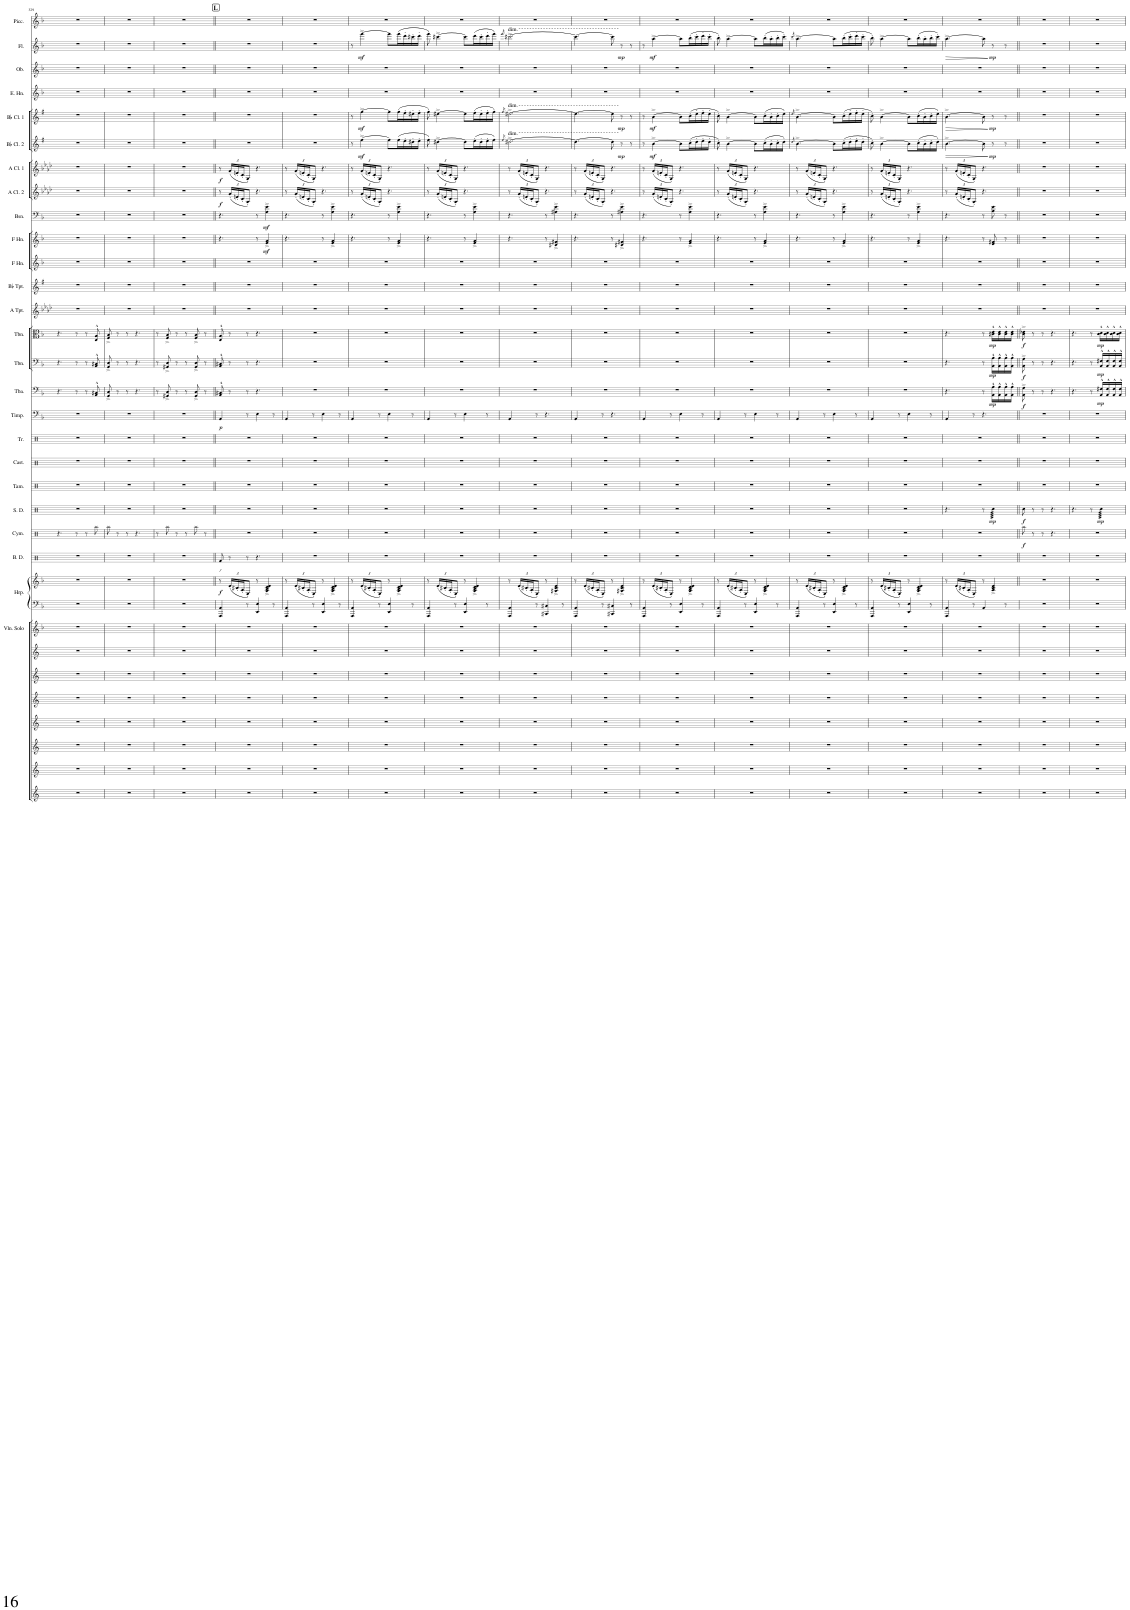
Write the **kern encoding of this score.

**kern	**kern	**kern	**kern	**kern	**kern	**kern	**kern	**kern	**kern	**dynam	**kern	**dynam	**kern	**dynam	**kern	**dynam	**kern	**kern	**kern	**kern	**dynam	**kern	**dynam	**kern	**dynam	**kern	**dynam	**kern	**kern	**kern	**kern	**dynam	**kern	**dynam	**kern	**dynam	**kern	**dynam	**kern	**dynam	**kern	**dynam	**kern	**kern	**kern	**dynam	**kern
*part32	*part31	*part30	*part29	*part28	*part27	*part26	*part25	*part24	*part24	*part24	*part23	*part23	*part22	*part22	*part21	*part21	*part20	*part19	*part18	*part17	*part17	*part16	*part16	*part15	*part15	*part14	*part14	*part13	*part12	*part11	*part10	*part10	*part9	*part9	*part8	*part8	*part7	*part7	*part6	*part6	*part5	*part5	*part4	*part3	*part2	*part2	*part1
*staff33	*staff32	*staff31	*staff30	*staff29	*staff28	*staff27	*staff26	*staff25	*staff24	*staff24/25	*staff23	*staff23	*staff22	*staff22	*staff21	*staff21	*staff20	*staff19	*staff18	*staff17	*staff17	*staff16	*staff16	*staff15	*staff15	*staff14	*staff14	*staff13	*staff12	*staff11	*staff10	*staff10	*staff9	*staff9	*staff8	*staff8	*staff7	*staff7	*staff6	*staff6	*staff5	*staff5	*staff4	*staff3	*staff2	*staff2	*staff1
*I"Piano	*I"Piano	*I"Piano	*I"Piano	*I"Piano	*I"Piano	*I"Piano	*I"Violin Solo	*I"Harp	*	*	*I"Bass Drum	*	*I"Cymbals	*	*I"Snare Drum	*	*I"Tambourine	*I"Castanets	*I"Triangle	*I"Timpani	*	*I"Tuba	*	*I"Trombone	*	*I"Trombone	*	*I"A Trumpet	*I"Bb Trumpet	*I"Horn in F	*I"Horn in F	*	*I"Bassoon	*	*I"A Clarinet 2	*	*I"A Clarinet 1	*	*I"Bb Clarinet 2	*	*I"Bb Clarinet 1	*	*I"English Horn	*I"Oboe	*I"Flute	*	*I"Piccolo
*I'Pno	*I'Pno	*I'Pno	*I'Pno	*I'Pno	*I'Pno	*I'Pno	*I'Vln. Solo	*I'Hrp.	*	*	*I'B. D.	*	*I'Cym.	*	*I'S. D.	*	*I'Tam.	*I'Cast.	*I'Tr.	*I'Timp.	*	*I'Tba.	*	*I'Tbn.	*	*I'Tbn.	*	*I'A Tpt.	*I'Bb Tpt.	*	*	*	*I'Bsn.	*	*I'A Cl. 2	*	*I'A Cl. 1	*	*I'Bb Cl. 2	*	*I'Bb Cl. 1	*	*I'E. Hn.	*I'Ob.	*I'Fl.	*	*I'Picc.
!!LO:PB:g=z
*clefG2	*clefG2	*clefG2	*clefG2	*clefG2	*clefG2	*clefG2	*clefG2	*clefF4	*clefG2	*	*clefX	*	*clefX	*	*clefX	*	*clefX	*clefX	*clefX	*clefF4	*	*clefF4	*	*clefF4	*	*clefC3	*	*clefG2	*clefG2	*clefG2	*clefG2	*	*clefF4	*	*clefG2	*	*clefG2	*	*clefG2	*	*clefG2	*	*clefG2	*clefG2	*clefG2	*	*clefG2
*	*	*	*	*	*	*	*	*	*	*	*	*	*	*	*	*	*	*	*	*	*	*	*	*	*	*	*	*Trd2c3	*Trd1c2	*Trd4c7	*Trd4c7	*	*	*	*Trd2c3	*	*Trd2c3	*	*Trd1c2	*	*Trd1c2	*	*Trd4c7	*	*	*	*Trd-7c-12
*k[]	*k[]	*k[]	*k[]	*k[]	*k[]	*k[]	*k[b-]	*k[b-]	*k[b-]	*	*k[]	*	*k[]	*	*k[]	*	*k[]	*k[]	*k[]	*k[b-]	*	*k[b-]	*	*k[b-]	*	*k[b-]	*	*k[b-e-a-d-]	*k[f#]	*k[b-]	*k[b-]	*	*k[b-]	*	*k[b-e-a-d-]	*	*k[b-e-a-d-]	*	*k[f#]	*	*k[f#]	*	*k[b-]	*k[b-]	*k[b-]	*	*k[b-]
*	*	*	*	*	*	*	*M6/8	*M6/8	*M6/8	*	*M6/8	*	*M6/8	*	*M6/8	*	*M6/8	*M6/8	*M6/8	*M6/8	*	*M6/8	*	*M6/8	*	*M6/8	*	*M6/8	*M6/8	*M6/8	*M6/8	*	*M6/8	*	*M6/8	*	*M6/8	*	*M6/8	*	*M6/8	*	*M6/8	*M6/8	*M6/8	*	*M6/8
=329	=329	=329	=329	=329	=329	=329	=329	=329	=329	=329	=329	=329	=329	=329	=329	=329	=329	=329	=329	=329	=329	=329	=329	=329	=329	=329	=329	=329	=329	=329	=329	=329	=329	=329	=329	=329	=329	=329	=329	=329	=329	=329	=329	=329	=329	=329	=329
1r	1r	1r	1r	1r	1r	1r	2.r	2.r	2.r	.	2.r	.	4.r	.	2.r	.	2.r	2.r	2.r	2.r	.	4.r	.	4.r	.	4.r	.	2.r	2.r	2.r	2.r	.	2.r	.	2.r	.	2.r	.	2.r	.	2.r	.	2.r	2.r	2.r	.	2.r
.	.	.	.	.	.	.	.	.	.	.	.	.	8r	.	.	.	.	.	.	.	.	8r	.	8r	.	8r	.	.	.	.	.	.	.	.	.	.	.	.	.	.	.	.	.	.	.	.	.
.	.	.	.	.	.	.	.	.	.	.	.	.	8r	.	.	.	.	.	.	.	.	8r	.	8r	.	8r	.	.	.	.	.	.	.	.	.	.	.	.	.	.	.	.	.	.	.	.	.
.	.	.	.	.	.	.	.	.	.	.	.	.	8Raa\	.	.	.	.	.	.	.	.	8AA/^^ 8C#X/^^	.	8AA/^^ 8C#X/^^	.	8E/^^ 8A/^^	.	.	.	.	.	.	.	.	.	.	.	.	.	.	.	.	.	.	.	.	.
.	.	.	.	.	.	.	4ryy	4ryy	4ryy	.	4ryy	.	4ryy	.	4ryy	.	4ryy	4ryy	4ryy	4ryy	.	4ryy	.	4ryy	.	4ryy	.	4ryy	4ryy	4ryy	4ryy	.	4ryy	.	4ryy	.	4ryy	.	4ryy	.	4ryy	.	4ryy	4ryy	4ryy	.	4ryy
=330	=330	=330	=330	=330	=330	=330	=330	=330	=330	=330	=330	=330	=330	=330	=330	=330	=330	=330	=330	=330	=330	=330	=330	=330	=330	=330	=330	=330	=330	=330	=330	=330	=330	=330	=330	=330	=330	=330	=330	=330	=330	=330	=330	=330	=330	=330	=330
1r	1r	1r	1r	1r	1r	1r	2.r	2.r	2.r	.	2.r	.	8Raa\	.	2.r	.	2.r	2.r	2.r	2.r	.	8GG/^ 8D/^	.	8GG/^ 8D/^	.	8F/^ 8B-/^	.	2.r	2.r	2.r	2.r	.	2.r	.	2.r	.	2.r	.	2.r	.	2.r	.	2.r	2.r	2.r	.	2.r
.	.	.	.	.	.	.	.	.	.	.	.	.	8r	.	.	.	.	.	.	.	.	8r	.	8r	.	8r	.	.	.	.	.	.	.	.	.	.	.	.	.	.	.	.	.	.	.	.	.
.	.	.	.	.	.	.	.	.	.	.	.	.	8r	.	.	.	.	.	.	.	.	8r	.	8r	.	8r	.	.	.	.	.	.	.	.	.	.	.	.	.	.	.	.	.	.	.	.	.
.	.	.	.	.	.	.	.	.	.	.	.	.	4.r	.	.	.	.	.	.	.	.	4.r	.	4.r	.	4.r	.	.	.	.	.	.	.	.	.	.	.	.	.	.	.	.	.	.	.	.	.
.	.	.	.	.	.	.	4ryy	4ryy	4ryy	.	4ryy	.	4ryy	.	4ryy	.	4ryy	4ryy	4ryy	4ryy	.	4ryy	.	4ryy	.	4ryy	.	4ryy	4ryy	4ryy	4ryy	.	4ryy	.	4ryy	.	4ryy	.	4ryy	.	4ryy	.	4ryy	4ryy	4ryy	.	4ryy
=331	=331	=331	=331	=331	=331	=331	=331	=331	=331	=331	=331	=331	=331	=331	=331	=331	=331	=331	=331	=331	=331	=331	=331	=331	=331	=331	=331	=331	=331	=331	=331	=331	=331	=331	=331	=331	=331	=331	=331	=331	=331	=331	=331	=331	=331	=331	=331
1r	1r	1r	1r	1r	1r	1r	2.r	2.r	2.r	.	2.r	.	8r	.	2.r	.	2.r	2.r	2.r	2.r	.	8r	.	8r	.	8r	.	2.r	2.r	2.r	2.r	.	2.r	.	2.r	.	2.r	.	2.r	.	2.r	.	2.r	2.r	2.r	.	2.r
.	.	.	.	.	.	.	.	.	.	.	.	.	8Raa\	.	.	.	.	.	.	.	.	8GG#X/^ 8D/^	.	8GG#X/^ 8D/^	.	8F/^ 8B-/^	.	.	.	.	.	.	.	.	.	.	.	.	.	.	.	.	.	.	.	.	.
.	.	.	.	.	.	.	.	.	.	.	.	.	8r	.	.	.	.	.	.	.	.	8r	.	8r	.	8r	.	.	.	.	.	.	.	.	.	.	.	.	.	.	.	.	.	.	.	.	.
.	.	.	.	.	.	.	.	.	.	.	.	.	8r	.	.	.	.	.	.	.	.	8r	.	8r	.	8r	.	.	.	.	.	.	.	.	.	.	.	.	.	.	.	.	.	.	.	.	.
.	.	.	.	.	.	.	.	.	.	.	.	.	8Raa\	.	.	.	.	.	.	.	.	8GG#/^ 8D/^	.	8GG#/^ 8D/^	.	8F/^ 8B-/^	.	.	.	.	.	.	.	.	.	.	.	.	.	.	.	.	.	.	.	.	.
.	.	.	.	.	.	.	.	.	.	.	.	.	8r	.	.	.	.	.	.	.	.	8r	.	8r	.	8r	.	.	.	.	.	.	.	.	.	.	.	.	.	.	.	.	.	.	.	.	.
.	.	.	.	.	.	.	4ryy	4ryy	4ryy	.	4ryy	.	4ryy	.	4ryy	.	4ryy	4ryy	4ryy	4ryy	.	4ryy	.	4ryy	.	4ryy	.	4ryy	4ryy	4ryy	4ryy	.	4ryy	.	4ryy	.	4ryy	.	4ryy	.	4ryy	.	4ryy	4ryy	4ryy	.	4ryy
!!LO:REH:place=s1:a:B:cj:fs=14:t=L
=332||	=332||	=332||	=332||	=332||	=332||	=332||	=332||	=332||	=332||	=332||	=332||	=332||	=332||	=332||	=332||	=332||	=332||	=332||	=332||	=332||	=332||	=332||	=332||	=332||	=332||	=332||	=332||	=332||	=332||	=332||	=332||	=332||	=332||	=332||	=332||	=332||	=332||	=332||	=332||	=332||	=332||	=332||	=332||	=332||	=332||	=332||	=332||
!	!	!	!	!	!	!	!	!	!	!LO:DY:b	!	!LO:DY:b	!	!	!	!	!	!	!	!	!LO:DY:b	!	!	!	!	!	!	!	!	!	!	!	!	!	!	!LO:DY:b	!	!LO:DY:b	!	!	!	!	!	!	!	!	!
1r	1r	1r	1r	1r	1r	1r	2.r	4AAA/ 4AA/	8r	f	8Rf/	f	2.r	.	2.r	.	2.r	2.r	2.r	4AA/	p	8AA/^^ 8C#X/^^	.	8AA/^^ 8C#X/^^	.	8E/^^ 8A/^^	.	2.r	2.r	2.r	4.r	.	4.r	.	8r	f	8r	f	2.r	.	2.r	.	2.r	2.r	2.r	.	2.r
*	*	*	*	*	*	*	*	*	*Xbrackettup	*	*	*	*	*	*	*	*	*	*	*	*	*	*	*	*	*	*	*	*	*	*	*	*	*	*Xbrackettup	*	*Xbrackettup	*	*	*	*	*	*	*	*	*	*
.	.	.	.	.	.	.	.	.	(24e'/LL	.	8r	.	.	.	.	.	.	.	.	.	.	8r	.	8r	.	8r	.	.	.	.	.	.	.	.	(24g'/LL	.	(24g'/LL	.	.	.	.	.	.	.	.	.	.
.	.	.	.	.	.	.	.	.	24c#X'/	.	.	.	.	.	.	.	.	.	.	.	.	.	.	.	.	.	.	.	.	.	.	.	.	.	24en'/	.	24en'/	.	.	.	.	.	.	.	.	.	.
.	.	.	.	.	.	.	.	.	24A'/J	.	.	.	.	.	.	.	.	.	.	.	.	.	.	.	.	.	.	.	.	.	.	.	.	.	24c'/J	.	24c'/J	.	.	.	.	.	.	.	.	.	.
.	.	.	.	.	.	.	.	8r	8E'/J)	.	8r	.	.	.	.	.	.	.	.	8r	.	8r	.	8r	.	8r	.	.	.	.	.	.	.	.	8G'/J)	.	8G'/J)	.	.	.	.	.	.	.	.	.	.
.	.	.	.	.	.	.	.	4EE/ 4E/	8r	.	4.r	.	.	.	.	.	.	.	.	4E\	.	4.r	.	4.r	.	4.r	.	.	.	.	8r	.	8r	.	4.r	.	4.r	.	.	.	.	.	.	.	.	.	.
!	!	!	!	!	!	!	!	!	!	!	!	!	!	!	!	!	!	!	!	!	!	!	!	!	!	!	!	!	!	!	!	!LO:DY:b	!	!LO:DY:b	!	!	!	!	!	!	!	!	!	!	!	!	!
.	.	.	.	.	.	.	.	.	4G/^ 4B-/^ 4d/^ 4e/^	.	.	.	.	.	.	.	.	.	.	.	.	.	.	.	.	.	.	.	.	.	4f/^ 4a/^	mf	4G\^ 4e\^	mf	.	.	.	.	.	.	.	.	.	.	.	.	.
.	.	.	.	.	.	.	.	8r	.	.	.	.	.	.	.	.	.	.	.	8r	.	.	.	.	.	.	.	.	.	.	.	.	.	.	.	.	.	.	.	.	.	.	.	.	.	.	.
.	.	.	.	.	.	.	4ryy	4ryy	4ryy	.	4ryy	.	4ryy	.	4ryy	.	4ryy	4ryy	4ryy	4ryy	.	4ryy	.	4ryy	.	4ryy	.	4ryy	4ryy	4ryy	4ryy	.	4ryy	.	4ryy	.	4ryy	.	4ryy	.	4ryy	.	4ryy	4ryy	4ryy	.	4ryy
=333	=333	=333	=333	=333	=333	=333	=333	=333	=333	=333	=333	=333	=333	=333	=333	=333	=333	=333	=333	=333	=333	=333	=333	=333	=333	=333	=333	=333	=333	=333	=333	=333	=333	=333	=333	=333	=333	=333	=333	=333	=333	=333	=333	=333	=333	=333	=333
1r	1r	1r	1r	1r	1r	1r	2.r	4AAA/ 4AA/	8r	.	2.r	.	2.r	.	2.r	.	2.r	2.r	2.r	4AA/	.	2.r	.	2.r	.	2.r	.	2.r	2.r	2.r	4.r	.	4.r	.	8r	.	8r	.	2.r	.	2.r	.	2.r	2.r	2.r	.	2.r
.	.	.	.	.	.	.	.	.	(24e'/LL	.	.	.	.	.	.	.	.	.	.	.	.	.	.	.	.	.	.	.	.	.	.	.	.	.	(24g'/LL	.	(24g'/LL	.	.	.	.	.	.	.	.	.	.
.	.	.	.	.	.	.	.	.	24c#X'/	.	.	.	.	.	.	.	.	.	.	.	.	.	.	.	.	.	.	.	.	.	.	.	.	.	24en'/	.	24en'/	.	.	.	.	.	.	.	.	.	.
.	.	.	.	.	.	.	.	.	24A'/J	.	.	.	.	.	.	.	.	.	.	.	.	.	.	.	.	.	.	.	.	.	.	.	.	.	24c'/J	.	24c'/J	.	.	.	.	.	.	.	.	.	.
.	.	.	.	.	.	.	.	8r	8E'/J)	.	.	.	.	.	.	.	.	.	.	8r	.	.	.	.	.	.	.	.	.	.	.	.	.	.	8G'/J)	.	8G'/J)	.	.	.	.	.	.	.	.	.	.
.	.	.	.	.	.	.	.	4EE/ 4E/	8r	.	.	.	.	.	.	.	.	.	.	4E\	.	.	.	.	.	.	.	.	.	.	8r	.	8r	.	4.r	.	4.r	.	.	.	.	.	.	.	.	.	.
.	.	.	.	.	.	.	.	.	4G/^ 4B-/^ 4d/^ 4e/^	.	.	.	.	.	.	.	.	.	.	.	.	.	.	.	.	.	.	.	.	.	4f/^ 4a/^	.	4G\^ 4e\^	.	.	.	.	.	.	.	.	.	.	.	.	.	.
.	.	.	.	.	.	.	.	8r	.	.	.	.	.	.	.	.	.	.	.	8r	.	.	.	.	.	.	.	.	.	.	.	.	.	.	.	.	.	.	.	.	.	.	.	.	.	.	.
.	.	.	.	.	.	.	4ryy	4ryy	4ryy	.	4ryy	.	4ryy	.	4ryy	.	4ryy	4ryy	4ryy	4ryy	.	4ryy	.	4ryy	.	4ryy	.	4ryy	4ryy	4ryy	4ryy	.	4ryy	.	4ryy	.	4ryy	.	4ryy	.	4ryy	.	4ryy	4ryy	4ryy	.	4ryy
=334	=334	=334	=334	=334	=334	=334	=334	=334	=334	=334	=334	=334	=334	=334	=334	=334	=334	=334	=334	=334	=334	=334	=334	=334	=334	=334	=334	=334	=334	=334	=334	=334	=334	=334	=334	=334	=334	=334	=334	=334	=334	=334	=334	=334	=334	=334	=334
1r	1r	1r	1r	1r	1r	1r	2.r	4AAA/ 4AA/	8r	.	2.r	.	2.r	.	2.r	.	2.r	2.r	2.r	4AA/	.	2.r	.	2.r	.	2.r	.	2.r	2.r	2.r	4.r	.	4.r	.	8r	.	8r	.	8r	.	8r	.	2.r	2.r	8r	.	2.r
!	!	!	!	!	!	!	!	!	!	!	!	!	!	!	!	!	!	!	!	!	!	!	!	!	!	!	!	!	!	!	!	!	!	!	!	!	!	!	!	!LO:DY:b	!	!LO:DY:b	!	!	!	!LO:DY:b	!
.	.	.	.	.	.	.	.	.	(24e'/LL	.	.	.	.	.	.	.	.	.	.	.	.	.	.	.	.	.	.	.	.	.	.	.	.	.	(24g'/LL	.	(24g'/LL	.	[4ff#^\	mf	[4ff#^\	mf	.	.	[4eee^\	mf	.
.	.	.	.	.	.	.	.	.	24c#X'/	.	.	.	.	.	.	.	.	.	.	.	.	.	.	.	.	.	.	.	.	.	.	.	.	.	24en'/	.	24en'/	.	.	.	.	.	.	.	.	.	.
.	.	.	.	.	.	.	.	.	24A'/J	.	.	.	.	.	.	.	.	.	.	.	.	.	.	.	.	.	.	.	.	.	.	.	.	.	24c'/J	.	24c'/J	.	.	.	.	.	.	.	.	.	.
.	.	.	.	.	.	.	.	8r	8E'/J)	.	.	.	.	.	.	.	.	.	.	8r	.	.	.	.	.	.	.	.	.	.	.	.	.	.	8G'/J)	.	8G'/J)	.	.	.	.	.	.	.	.	.	.
.	.	.	.	.	.	.	.	4EE/ 4E/	8r	.	.	.	.	.	.	.	.	.	.	4E\	.	.	.	.	.	.	.	.	.	.	8r	.	8r	.	4.r	.	4.r	.	8ff#\L]	.	8ff#\L]	.	.	.	8eee\L]	.	.
.	.	.	.	.	.	.	.	.	4G/^ 4B-/^ 4d/^ 4e/^	.	.	.	.	.	.	.	.	.	.	.	.	.	.	.	.	.	.	.	.	.	4f/^ 4a/^	.	4G\^ 4e\^	.	.	.	.	.	(16ff#'\L	.	(16ff#'\L	.	.	.	(16eee'\L	.	.
.	.	.	.	.	.	.	.	.	.	.	.	.	.	.	.	.	.	.	.	.	.	.	.	.	.	.	.	.	.	.	.	.	.	.	.	.	.	.	16ee'\	.	16ee'\	.	.	.	16ddd'\	.	.
.	.	.	.	.	.	.	.	8r	.	.	.	.	.	.	.	.	.	.	.	8r	.	.	.	.	.	.	.	.	.	.	.	.	.	.	.	.	.	.	16dd#X'\	.	16dd#X'\	.	.	.	16ccc#X'\	.	.
.	.	.	.	.	.	.	.	.	.	.	.	.	.	.	.	.	.	.	.	.	.	.	.	.	.	.	.	.	.	.	.	.	.	.	.	.	.	.	16ee'\JJ	.	16ee'\JJ	.	.	.	16ddd'\JJ	.	.
.	.	.	.	.	.	.	4ryy	4ryy	4ryy	.	4ryy	.	4ryy	.	4ryy	.	4ryy	4ryy	4ryy	4ryy	.	4ryy	.	4ryy	.	4ryy	.	4ryy	4ryy	4ryy	4ryy	.	4ryy	.	4ryy	.	4ryy	.	4ryy	.	4ryy	.	4ryy	4ryy	4ryy	.	4ryy
=335	=335	=335	=335	=335	=335	=335	=335	=335	=335	=335	=335	=335	=335	=335	=335	=335	=335	=335	=335	=335	=335	=335	=335	=335	=335	=335	=335	=335	=335	=335	=335	=335	=335	=335	=335	=335	=335	=335	=335	=335	=335	=335	=335	=335	=335	=335	=335
1r	1r	1r	1r	1r	1r	1r	2.r	4AAA/ 4AA/	8r	.	2.r	.	2.r	.	2.r	.	2.r	2.r	2.r	4AA/	.	2.r	.	2.r	.	2.r	.	2.r	2.r	2.r	4.r	.	4.r	.	8r	.	8r	.	8ff#'\)	.	8ff#'\)	.	2.r	2.r	8eee'\)	.	2.r
.	.	.	.	.	.	.	.	.	(24e'/LL	.	.	.	.	.	.	.	.	.	.	.	.	.	.	.	.	.	.	.	.	.	.	.	.	.	(24g'/LL	.	(24g'/LL	.	[4dd#X^\	.	[4dd#X^\	.	.	.	[4ccc#X^\	.	.
.	.	.	.	.	.	.	.	.	24c#X'/	.	.	.	.	.	.	.	.	.	.	.	.	.	.	.	.	.	.	.	.	.	.	.	.	.	24en'/	.	24en'/	.	.	.	.	.	.	.	.	.	.
.	.	.	.	.	.	.	.	.	24A'/J	.	.	.	.	.	.	.	.	.	.	.	.	.	.	.	.	.	.	.	.	.	.	.	.	.	24c'/J	.	24c'/J	.	.	.	.	.	.	.	.	.	.
.	.	.	.	.	.	.	.	8r	8E'/J)	.	.	.	.	.	.	.	.	.	.	8r	.	.	.	.	.	.	.	.	.	.	.	.	.	.	8G'/J)	.	8G'/J)	.	.	.	.	.	.	.	.	.	.
.	.	.	.	.	.	.	.	4EE/ 4E/	8r	.	.	.	.	.	.	.	.	.	.	4E\	.	.	.	.	.	.	.	.	.	.	8r	.	8r	.	4.r	.	4.r	.	8dd#\L]	.	8dd#\L]	.	.	.	8ccc#\L]	.	.
.	.	.	.	.	.	.	.	.	4G/^ 4B-/^ 4d/^ 4e/^	.	.	.	.	.	.	.	.	.	.	.	.	.	.	.	.	.	.	.	.	.	4f/^ 4a/^	.	4G\^ 4e\^	.	.	.	.	.	(16ee'\L	.	(16ee'\L	.	.	.	(16ddd'\L	.	.
.	.	.	.	.	.	.	.	.	.	.	.	.	.	.	.	.	.	.	.	.	.	.	.	.	.	.	.	.	.	.	.	.	.	.	.	.	.	.	16dd#'\	.	16dd#'\	.	.	.	16ccc#'\	.	.
.	.	.	.	.	.	.	.	8r	.	.	.	.	.	.	.	.	.	.	.	8r	.	.	.	.	.	.	.	.	.	.	.	.	.	.	.	.	.	.	16ee'\	.	16ee'\	.	.	.	16ddd'\	.	.
.	.	.	.	.	.	.	.	.	.	.	.	.	.	.	.	.	.	.	.	.	.	.	.	.	.	.	.	.	.	.	.	.	.	.	.	.	.	.	16ff#'\JJ)	.	16ff#'\JJ)	.	.	.	16eee'\JJ)	.	.
.	.	.	.	.	.	.	4ryy	4ryy	4ryy	.	4ryy	.	4ryy	.	4ryy	.	4ryy	4ryy	4ryy	4ryy	.	4ryy	.	4ryy	.	4ryy	.	4ryy	4ryy	4ryy	4ryy	.	4ryy	.	4ryy	.	4ryy	.	4ryy	.	4ryy	.	4ryy	4ryy	4ryy	.	4ryy
=336	=336	=336	=336	=336	=336	=336	=336	=336	=336	=336	=336	=336	=336	=336	=336	=336	=336	=336	=336	=336	=336	=336	=336	=336	=336	=336	=336	=336	=336	=336	=336	=336	=336	=336	=336	=336	=336	=336	=336	=336	=336	=336	=336	=336	=336	=336	=336
.	.	.	.	.	.	.	.	.	.	.	.	.	.	.	.	.	.	.	.	.	.	.	.	.	.	.	.	.	.	.	.	.	.	.	.	.	.	.	8qff#/	.	8qff#/	.	.	.	8qeee/	.	.
!	!	!	!	!	!	!	!	!	!	!	!	!	!	!	!	!	!	!	!	!	!	!	!	!	!	!	!	!	!	!	!	!	!	!	!	!	!	!	!	!	!	!	!	!	!LO:TX:a:t=dim.	!	!
!	!	!	!	!	!	!	!	!	!	!	!	!	!	!	!	!	!	!	!	!	!	!	!	!	!	!	!	!	!	!	!	!	!	!	!	!	!	!	!	!	!LO:TX:a:t=dim.	!	!	!	!	!	!
!	!	!	!	!	!	!	!	!	!	!	!	!	!	!	!	!	!	!	!	!	!	!	!	!	!	!	!	!	!	!	!	!	!	!	!	!	!	!	!LO:TX:a:t=dim.	!	!	!	!	!	!	!	!
1r	1r	1r	1r	1r	1r	1r	2.r	4AAA/ 4AA/	8r	.	2.r	.	2.r	.	2.r	.	2.r	2.r	2.r	4AA/	.	2.r	.	2.r	.	2.r	.	2.r	2.r	2.r	4.r	.	4.r	.	8r	.	8r	.	[2.dd#X^\	.	[2.dd#X^\	.	2.r	2.r	[2.ccc#X^\	.	2.r
.	.	.	.	.	.	.	.	.	(24e'/LL	.	.	.	.	.	.	.	.	.	.	.	.	.	.	.	.	.	.	.	.	.	.	.	.	.	(24g'/LL	.	(24g'/LL	.	.	.	.	.	.	.	.	.	.
.	.	.	.	.	.	.	.	.	24c#X'/	.	.	.	.	.	.	.	.	.	.	.	.	.	.	.	.	.	.	.	.	.	.	.	.	.	24en'/	.	24en'/	.	.	.	.	.	.	.	.	.	.
.	.	.	.	.	.	.	.	.	24A'/J	.	.	.	.	.	.	.	.	.	.	.	.	.	.	.	.	.	.	.	.	.	.	.	.	.	24c'/J	.	24c'/J	.	.	.	.	.	.	.	.	.	.
.	.	.	.	.	.	.	.	8r	8E'/J)	.	.	.	.	.	.	.	.	.	.	8r	.	.	.	.	.	.	.	.	.	.	.	.	.	.	8G'/J)	.	8G'/J)	.	.	.	.	.	.	.	.	.	.
.	.	.	.	.	.	.	.	4CC#X/ 4C#X/	8r	.	.	.	.	.	.	.	.	.	.	4.r	.	.	.	.	.	.	.	.	.	.	8r	.	8r	.	4.r	.	4.r	.	.	.	.	.	.	.	.	.	.
.	.	.	.	.	.	.	.	.	4G#X/^ 4c#/^ 4e/^	.	.	.	.	.	.	.	.	.	.	.	.	.	.	.	.	.	.	.	.	.	4d#X/^ 4g#X/^	.	4G#X\^ 4e\^	.	.	.	.	.	.	.	.	.	.	.	.	.	.
.	.	.	.	.	.	.	.	8r	.	.	.	.	.	.	.	.	.	.	.	.	.	.	.	.	.	.	.	.	.	.	.	.	.	.	.	.	.	.	.	.	.	.	.	.	.	.	.
.	.	.	.	.	.	.	4ryy	4ryy	4ryy	.	4ryy	.	4ryy	.	4ryy	.	4ryy	4ryy	4ryy	4ryy	.	4ryy	.	4ryy	.	4ryy	.	4ryy	4ryy	4ryy	4ryy	.	4ryy	.	4ryy	.	4ryy	.	4ryy	.	4ryy	.	4ryy	4ryy	4ryy	.	4ryy
=337	=337	=337	=337	=337	=337	=337	=337	=337	=337	=337	=337	=337	=337	=337	=337	=337	=337	=337	=337	=337	=337	=337	=337	=337	=337	=337	=337	=337	=337	=337	=337	=337	=337	=337	=337	=337	=337	=337	=337	=337	=337	=337	=337	=337	=337	=337	=337
1r	1r	1r	1r	1r	1r	1r	2.r	4AAA/ 4AA/	8r	.	2.r	.	2.r	.	2.r	.	2.r	2.r	2.r	4AA/	.	2.r	.	2.r	.	2.r	.	2.r	2.r	2.r	4.r	.	4.r	.	8r	.	8r	.	4.dd#\_	.	4.dd#\_	.	2.r	2.r	4.ccc#\_	.	2.r
.	.	.	.	.	.	.	.	.	(24e'/LL	.	.	.	.	.	.	.	.	.	.	.	.	.	.	.	.	.	.	.	.	.	.	.	.	.	(24g'/LL	.	(24g'/LL	.	.	.	.	.	.	.	.	.	.
.	.	.	.	.	.	.	.	.	24c#X'/	.	.	.	.	.	.	.	.	.	.	.	.	.	.	.	.	.	.	.	.	.	.	.	.	.	24en'/	.	24en'/	.	.	.	.	.	.	.	.	.	.
.	.	.	.	.	.	.	.	.	24A'/J	.	.	.	.	.	.	.	.	.	.	.	.	.	.	.	.	.	.	.	.	.	.	.	.	.	24c'/J	.	24c'/J	.	.	.	.	.	.	.	.	.	.
.	.	.	.	.	.	.	.	8r	8E'/J)	.	.	.	.	.	.	.	.	.	.	8r	.	.	.	.	.	.	.	.	.	.	.	.	.	.	8G'/J)	.	8G'/J)	.	.	.	.	.	.	.	.	.	.
.	.	.	.	.	.	.	.	4CC#X/ 4C#X/	8r	.	.	.	.	.	.	.	.	.	.	4.r	.	.	.	.	.	.	.	.	.	.	8r	.	8r	.	4.r	.	4.r	.	8dd#\]	.	8dd#\]	.	.	.	8ccc#\]	.	.
!	!	!	!	!	!	!	!	!	!	!	!	!	!	!	!	!	!	!	!	!	!	!	!	!	!	!	!	!	!	!	!	!	!	!	!	!	!	!	!	!LO:DY:b	!	!LO:DY:b	!	!	!	!LO:DY:b	!
.	.	.	.	.	.	.	.	.	4G#X/^ 4c#/^ 4e/^	.	.	.	.	.	.	.	.	.	.	.	.	.	.	.	.	.	.	.	.	.	4d#X/^ 4g#X/^	.	4G#X\^ 4e\^	.	.	.	.	.	8r	mp	8r	mp	.	.	8r	mp	.
.	.	.	.	.	.	.	.	8r	.	.	.	.	.	.	.	.	.	.	.	.	.	.	.	.	.	.	.	.	.	.	.	.	.	.	.	.	.	.	8r	.	8r	.	.	.	8r	.	.
.	.	.	.	.	.	.	4ryy	4ryy	4ryy	.	4ryy	.	4ryy	.	4ryy	.	4ryy	4ryy	4ryy	4ryy	.	4ryy	.	4ryy	.	4ryy	.	4ryy	4ryy	4ryy	4ryy	.	4ryy	.	4ryy	.	4ryy	.	4ryy	.	4ryy	.	4ryy	4ryy	4ryy	.	4ryy
=338	=338	=338	=338	=338	=338	=338	=338	=338	=338	=338	=338	=338	=338	=338	=338	=338	=338	=338	=338	=338	=338	=338	=338	=338	=338	=338	=338	=338	=338	=338	=338	=338	=338	=338	=338	=338	=338	=338	=338	=338	=338	=338	=338	=338	=338	=338	=338
1r	1r	1r	1r	1r	1r	1r	2.r	4AAA/ 4AA/	8r	.	2.r	.	2.r	.	2.r	.	2.r	2.r	2.r	4AA/	.	2.r	.	2.r	.	2.r	.	2.r	2.r	2.r	4.r	.	4.r	.	8r	.	8r	.	8r	.	8r	.	2.r	2.r	8r	.	2.r
!	!	!	!	!	!	!	!	!	!	!	!	!	!	!	!	!	!	!	!	!	!	!	!	!	!	!	!	!	!	!	!	!	!	!	!	!	!	!	!	!LO:DY:b	!	!LO:DY:b	!	!	!	!LO:DY:b	!
.	.	.	.	.	.	.	.	.	(24e'/LL	.	.	.	.	.	.	.	.	.	.	.	.	.	.	.	.	.	.	.	.	.	.	.	.	.	(24g'/LL	.	(24g'/LL	.	[4b^\	mf	[4b^\	mf	.	.	[4aa^\	mf	.
.	.	.	.	.	.	.	.	.	24c#X'/	.	.	.	.	.	.	.	.	.	.	.	.	.	.	.	.	.	.	.	.	.	.	.	.	.	24en'/	.	24en'/	.	.	.	.	.	.	.	.	.	.
.	.	.	.	.	.	.	.	.	24A'/J	.	.	.	.	.	.	.	.	.	.	.	.	.	.	.	.	.	.	.	.	.	.	.	.	.	24c'/J	.	24c'/J	.	.	.	.	.	.	.	.	.	.
.	.	.	.	.	.	.	.	8r	8E'/J)	.	.	.	.	.	.	.	.	.	.	8r	.	.	.	.	.	.	.	.	.	.	.	.	.	.	8G'/J)	.	8G'/J)	.	.	.	.	.	.	.	.	.	.
.	.	.	.	.	.	.	.	4EE/ 4E/	8r	.	.	.	.	.	.	.	.	.	.	4E\	.	.	.	.	.	.	.	.	.	.	8r	.	8r	.	4.r	.	4.r	.	8b\L]	.	8b\L]	.	.	.	8aa\L]	.	.
.	.	.	.	.	.	.	.	.	4G/^ 4B-/^ 4d/^ 4e/^	.	.	.	.	.	.	.	.	.	.	.	.	.	.	.	.	.	.	.	.	.	4f/^ 4a/^	.	4G\^ 4e\^	.	.	.	.	.	(16cc'\L	.	(16cc'\L	.	.	.	(16bb-'\L	.	.
.	.	.	.	.	.	.	.	.	.	.	.	.	.	.	.	.	.	.	.	.	.	.	.	.	.	.	.	.	.	.	.	.	.	.	.	.	.	.	16dd'\	.	16dd'\	.	.	.	16ccc'\	.	.
.	.	.	.	.	.	.	.	8r	.	.	.	.	.	.	.	.	.	.	.	8r	.	.	.	.	.	.	.	.	.	.	.	.	.	.	.	.	.	.	16ee'\	.	16ee'\	.	.	.	16ddd'\	.	.
.	.	.	.	.	.	.	.	.	.	.	.	.	.	.	.	.	.	.	.	.	.	.	.	.	.	.	.	.	.	.	.	.	.	.	.	.	.	.	16dd'\JJ	.	16dd'\JJ	.	.	.	16ccc'\JJ	.	.
.	.	.	.	.	.	.	4ryy	4ryy	4ryy	.	4ryy	.	4ryy	.	4ryy	.	4ryy	4ryy	4ryy	4ryy	.	4ryy	.	4ryy	.	4ryy	.	4ryy	4ryy	4ryy	4ryy	.	4ryy	.	4ryy	.	4ryy	.	4ryy	.	4ryy	.	4ryy	4ryy	4ryy	.	4ryy
=339	=339	=339	=339	=339	=339	=339	=339	=339	=339	=339	=339	=339	=339	=339	=339	=339	=339	=339	=339	=339	=339	=339	=339	=339	=339	=339	=339	=339	=339	=339	=339	=339	=339	=339	=339	=339	=339	=339	=339	=339	=339	=339	=339	=339	=339	=339	=339
1r	1r	1r	1r	1r	1r	1r	2.r	4AAA/ 4AA/	8r	.	2.r	.	2.r	.	2.r	.	2.r	2.r	2.r	4AA/	.	2.r	.	2.r	.	2.r	.	2.r	2.r	2.r	4.r	.	4.r	.	8r	.	8r	.	8cc'\)	.	8cc'\)	.	2.r	2.r	8bb-'\)	.	2.r
.	.	.	.	.	.	.	.	.	(24e'/LL	.	.	.	.	.	.	.	.	.	.	.	.	.	.	.	.	.	.	.	.	.	.	.	.	.	(24g'/LL	.	(24g'/LL	.	[4b^\	.	[4b^\	.	.	.	[4aa^\	.	.
.	.	.	.	.	.	.	.	.	24c#X'/	.	.	.	.	.	.	.	.	.	.	.	.	.	.	.	.	.	.	.	.	.	.	.	.	.	24en'/	.	24en'/	.	.	.	.	.	.	.	.	.	.
.	.	.	.	.	.	.	.	.	24A'/J	.	.	.	.	.	.	.	.	.	.	.	.	.	.	.	.	.	.	.	.	.	.	.	.	.	24c'/J	.	24c'/J	.	.	.	.	.	.	.	.	.	.
.	.	.	.	.	.	.	.	8r	8E'/J)	.	.	.	.	.	.	.	.	.	.	8r	.	.	.	.	.	.	.	.	.	.	.	.	.	.	8G'/J)	.	8G'/J)	.	.	.	.	.	.	.	.	.	.
.	.	.	.	.	.	.	.	4EE/ 4E/	8r	.	.	.	.	.	.	.	.	.	.	4E\	.	.	.	.	.	.	.	.	.	.	8r	.	8r	.	4.r	.	4.r	.	8b\L]	.	8b\L]	.	.	.	8aa\L]	.	.
.	.	.	.	.	.	.	.	.	4G/^ 4B-/^ 4d/^ 4e/^	.	.	.	.	.	.	.	.	.	.	.	.	.	.	.	.	.	.	.	.	.	4f/^ 4a/^	.	4G\^ 4e\^	.	.	.	.	.	(16cc'\L	.	(16cc'\L	.	.	.	(16bb-'\L	.	.
.	.	.	.	.	.	.	.	.	.	.	.	.	.	.	.	.	.	.	.	.	.	.	.	.	.	.	.	.	.	.	.	.	.	.	.	.	.	.	16b'\	.	16b'\	.	.	.	16aa'\	.	.
.	.	.	.	.	.	.	.	8r	.	.	.	.	.	.	.	.	.	.	.	8r	.	.	.	.	.	.	.	.	.	.	.	.	.	.	.	.	.	.	16cc'\	.	16cc'\	.	.	.	16bb-'\	.	.
.	.	.	.	.	.	.	.	.	.	.	.	.	.	.	.	.	.	.	.	.	.	.	.	.	.	.	.	.	.	.	.	.	.	.	.	.	.	.	16dd'\JJ)	.	16dd'\JJ)	.	.	.	16ccc'\JJ)	.	.
.	.	.	.	.	.	.	4ryy	4ryy	4ryy	.	4ryy	.	4ryy	.	4ryy	.	4ryy	4ryy	4ryy	4ryy	.	4ryy	.	4ryy	.	4ryy	.	4ryy	4ryy	4ryy	4ryy	.	4ryy	.	4ryy	.	4ryy	.	4ryy	.	4ryy	.	4ryy	4ryy	4ryy	.	4ryy
=340	=340	=340	=340	=340	=340	=340	=340	=340	=340	=340	=340	=340	=340	=340	=340	=340	=340	=340	=340	=340	=340	=340	=340	=340	=340	=340	=340	=340	=340	=340	=340	=340	=340	=340	=340	=340	=340	=340	=340	=340	=340	=340	=340	=340	=340	=340	=340
.	.	.	.	.	.	.	.	.	.	.	.	.	.	.	.	.	.	.	.	.	.	.	.	.	.	.	.	.	.	.	.	.	.	.	.	.	.	.	8qdd/	.	8qdd/	.	.	.	8qccc/	.	.
1r	1r	1r	1r	1r	1r	1r	2.r	4AAA/ 4AA/	8r	.	2.r	.	2.r	.	2.r	.	2.r	2.r	2.r	4AA/	.	2.r	.	2.r	.	2.r	.	2.r	2.r	2.r	4.r	.	4.r	.	8r	.	8r	.	[4.b^\	.	[4.b^\	.	2.r	2.r	[4.aa^\	.	2.r
.	.	.	.	.	.	.	.	.	(24e'/LL	.	.	.	.	.	.	.	.	.	.	.	.	.	.	.	.	.	.	.	.	.	.	.	.	.	(24g'/LL	.	(24g'/LL	.	.	.	.	.	.	.	.	.	.
.	.	.	.	.	.	.	.	.	24c#X'/	.	.	.	.	.	.	.	.	.	.	.	.	.	.	.	.	.	.	.	.	.	.	.	.	.	24en'/	.	24en'/	.	.	.	.	.	.	.	.	.	.
.	.	.	.	.	.	.	.	.	24A'/J	.	.	.	.	.	.	.	.	.	.	.	.	.	.	.	.	.	.	.	.	.	.	.	.	.	24c'/J	.	24c'/J	.	.	.	.	.	.	.	.	.	.
.	.	.	.	.	.	.	.	8r	8E'/J)	.	.	.	.	.	.	.	.	.	.	8r	.	.	.	.	.	.	.	.	.	.	.	.	.	.	8G'/J)	.	8G'/J)	.	.	.	.	.	.	.	.	.	.
.	.	.	.	.	.	.	.	4EE/ 4E/	8r	.	.	.	.	.	.	.	.	.	.	4E\	.	.	.	.	.	.	.	.	.	.	8r	.	8r	.	4.r	.	4.r	.	8b\L]	.	8b\L]	.	.	.	8aa\L]	.	.
.	.	.	.	.	.	.	.	.	4G/^ 4B-/^ 4d/^ 4e/^	.	.	.	.	.	.	.	.	.	.	.	.	.	.	.	.	.	.	.	.	.	4f/^ 4a/^	.	4G\^ 4e\^	.	.	.	.	.	(16cc'\L	.	(16cc'\L	.	.	.	(16bb-'\L	.	.
.	.	.	.	.	.	.	.	.	.	.	.	.	.	.	.	.	.	.	.	.	.	.	.	.	.	.	.	.	.	.	.	.	.	.	.	.	.	.	16dd'\	.	16dd'\	.	.	.	16ccc'\	.	.
.	.	.	.	.	.	.	.	8r	.	.	.	.	.	.	.	.	.	.	.	8r	.	.	.	.	.	.	.	.	.	.	.	.	.	.	.	.	.	.	16ee'\	.	16ee'\	.	.	.	16ddd'\	.	.
.	.	.	.	.	.	.	.	.	.	.	.	.	.	.	.	.	.	.	.	.	.	.	.	.	.	.	.	.	.	.	.	.	.	.	.	.	.	.	16dd'\JJ	.	16dd'\JJ	.	.	.	16ccc'\JJ	.	.
.	.	.	.	.	.	.	4ryy	4ryy	4ryy	.	4ryy	.	4ryy	.	4ryy	.	4ryy	4ryy	4ryy	4ryy	.	4ryy	.	4ryy	.	4ryy	.	4ryy	4ryy	4ryy	4ryy	.	4ryy	.	4ryy	.	4ryy	.	4ryy	.	4ryy	.	4ryy	4ryy	4ryy	.	4ryy
=341	=341	=341	=341	=341	=341	=341	=341	=341	=341	=341	=341	=341	=341	=341	=341	=341	=341	=341	=341	=341	=341	=341	=341	=341	=341	=341	=341	=341	=341	=341	=341	=341	=341	=341	=341	=341	=341	=341	=341	=341	=341	=341	=341	=341	=341	=341	=341
1r	1r	1r	1r	1r	1r	1r	2.r	4AAA/ 4AA/	8r	.	2.r	.	2.r	.	2.r	.	2.r	2.r	2.r	4AA/	.	2.r	.	2.r	.	2.r	.	2.r	2.r	2.r	4.r	.	4.r	.	8r	.	8r	.	8cc'\)	.	8cc'\)	.	2.r	2.r	8bb-'\)	.	2.r
.	.	.	.	.	.	.	.	.	(24e'/LL	.	.	.	.	.	.	.	.	.	.	.	.	.	.	.	.	.	.	.	.	.	.	.	.	.	(24g'/LL	.	(24g'/LL	.	[4b^\	.	[4b^\	.	.	.	[4aa^\	.	.
.	.	.	.	.	.	.	.	.	24c#X'/	.	.	.	.	.	.	.	.	.	.	.	.	.	.	.	.	.	.	.	.	.	.	.	.	.	24en'/	.	24en'/	.	.	.	.	.	.	.	.	.	.
.	.	.	.	.	.	.	.	.	24A'/J	.	.	.	.	.	.	.	.	.	.	.	.	.	.	.	.	.	.	.	.	.	.	.	.	.	24c'/J	.	24c'/J	.	.	.	.	.	.	.	.	.	.
.	.	.	.	.	.	.	.	8r	8E'/J)	.	.	.	.	.	.	.	.	.	.	8r	.	.	.	.	.	.	.	.	.	.	.	.	.	.	8G'/J)	.	8G'/J)	.	.	.	.	.	.	.	.	.	.
.	.	.	.	.	.	.	.	4EE/ 4E/	8r	.	.	.	.	.	.	.	.	.	.	4E\	.	.	.	.	.	.	.	.	.	.	8r	.	8r	.	4.r	.	4.r	.	8b\L]	.	8b\L]	.	.	.	8aa\L]	.	.
.	.	.	.	.	.	.	.	.	4G/^ 4B-/^ 4d/^ 4e/^	.	.	.	.	.	.	.	.	.	.	.	.	.	.	.	.	.	.	.	.	.	4f/^ 4a/^	.	4G\^ 4e\^	.	.	.	.	.	(16cc'\L	.	(16cc'\L	.	.	.	(16bb-'\L	.	.
.	.	.	.	.	.	.	.	.	.	.	.	.	.	.	.	.	.	.	.	.	.	.	.	.	.	.	.	.	.	.	.	.	.	.	.	.	.	.	16b'\	.	16b'\	.	.	.	16aa'\	.	.
.	.	.	.	.	.	.	.	8r	.	.	.	.	.	.	.	.	.	.	.	8r	.	.	.	.	.	.	.	.	.	.	.	.	.	.	.	.	.	.	16cc'\	.	16cc'\	.	.	.	16bb-'\	.	.
.	.	.	.	.	.	.	.	.	.	.	.	.	.	.	.	.	.	.	.	.	.	.	.	.	.	.	.	.	.	.	.	.	.	.	.	.	.	.	16dd'\JJ)	.	16dd'\JJ)	.	.	.	16ccc'\JJ)	.	.
.	.	.	.	.	.	.	4ryy	4ryy	4ryy	.	4ryy	.	4ryy	.	4ryy	.	4ryy	4ryy	4ryy	4ryy	.	4ryy	.	4ryy	.	4ryy	.	4ryy	4ryy	4ryy	4ryy	.	4ryy	.	4ryy	.	4ryy	.	4ryy	.	4ryy	.	4ryy	4ryy	4ryy	.	4ryy
=342	=342	=342	=342	=342	=342	=342	=342	=342	=342	=342	=342	=342	=342	=342	=342	=342	=342	=342	=342	=342	=342	=342	=342	=342	=342	=342	=342	=342	=342	=342	=342	=342	=342	=342	=342	=342	=342	=342	=342	=342	=342	=342	=342	=342	=342	=342	=342
!	!	!	!	!	!	!	!	!	!	!	!	!	!	!	!	!	!	!	!	!	!	!	!	!	!	!	!	!	!	!	!	!	!	!	!	!	!	!	!	!LO:HP:b	!	!LO:HP:b	!	!	!	!LO:HP:b	!
1r	1r	1r	1r	1r	1r	1r	2.r	4AAA/ 4AA/	8r	.	2.r	.	2.r	.	4.r	.	2.r	2.r	2.r	4AA/	.	4.r	.	4.r	.	4.r	.	2.r	2.r	2.r	4.r	.	4.r	.	8r	.	8r	.	[4.b^\	>	[4.b^\	>	2.r	2.r	[4.aa^\	>	2.r
.	.	.	.	.	.	.	.	.	(24e'/LL	.	.	.	.	.	.	.	.	.	.	.	.	.	.	.	.	.	.	.	.	.	.	.	.	.	(24g'/LL	.	(24g'/LL	.	.	.	.	.	.	.	.	.	.
.	.	.	.	.	.	.	.	.	24c#X'/	.	.	.	.	.	.	.	.	.	.	.	.	.	.	.	.	.	.	.	.	.	.	.	.	.	24en'/	.	24en'/	.	.	.	.	.	.	.	.	.	.
.	.	.	.	.	.	.	.	.	24A'/J	.	.	.	.	.	.	.	.	.	.	.	.	.	.	.	.	.	.	.	.	.	.	.	.	.	24c'/J	.	24c'/J	.	.	.	.	.	.	.	.	.	.
.	.	.	.	.	.	.	.	8r	8E'/J)	.	.	.	.	.	.	.	.	.	.	8r	.	.	.	.	.	.	.	.	.	.	.	.	.	.	8G'/J)	.	8G'/J)	.	.	.	.	.	.	.	.	.	.
.	.	.	.	.	.	.	.	4AA/	8r	.	.	.	.	.	8r	.	.	.	.	4.r	.	8r	.	8r	.	8r	.	.	.	.	8r	.	8r	.	4.r	.	4.r	.	8b\]	.	8b\]	.	.	.	8aa\]	.	.
!	!	!	!	!	!	!	!	!	!	!	!	!	!	!	!	!LO:DY:b	!	!	!	!	!	!	!LO:DY:b	!	!LO:DY:b	!	!LO:DY:b	!	!	!	!	!	!	!	!	!	!	!	!	!LO:DY:n=1:b	!	!LO:DY:n=1:b	!	!	!	!LO:DY:n=1:b	!
*	*	*	*	*	*	*	*	*	*	*	*	*	*	*	*tremolo	*	*	*	*	*	*	*	*	*	*	*	*	*	*	*	*	*	*	*	*	*	*	*	*	*	*	*	*	*	*	*	*
.	.	.	.	.	.	.	.	.	4A/^ 4c#/^ 4e/^	.	.	.	.	.	64Rcc\LLLL	mp	.	.	.	.	.	16AA\^^ 16A\^^LL	mp	16AA\^^ 16A\^^LL	mp	16c#X\^^ 16e\^^LL	mp	.	.	.	8e/ 8g#X/	.	8A\ 8e\	.	.	.	.	.	8r	] mp	8r	] mp	.	.	8r	] mp	.
.	.	.	.	.	.	.	.	.	.	.	.	.	.	.	64Rcc\	.	.	.	.	.	.	.	.	.	.	.	.	.	.	.	.	.	.	.	.	.	.	.	.	.	.	.	.	.	.	.	.
.	.	.	.	.	.	.	.	.	.	.	.	.	.	.	64Rcc\	.	.	.	.	.	.	.	.	.	.	.	.	.	.	.	.	.	.	.	.	.	.	.	.	.	.	.	.	.	.	.	.
.	.	.	.	.	.	.	.	.	.	.	.	.	.	.	64Rcc\	.	.	.	.	.	.	.	.	.	.	.	.	.	.	.	.	.	.	.	.	.	.	.	.	.	.	.	.	.	.	.	.
.	.	.	.	.	.	.	.	.	.	.	.	.	.	.	64Rcc\	.	.	.	.	.	.	16AA\^^ 16A\^^	.	16AA\^^ 16A\^^	.	16c#\^^ 16e\^^	.	.	.	.	.	.	.	.	.	.	.	.	.	.	.	.	.	.	.	.	.
.	.	.	.	.	.	.	.	.	.	.	.	.	.	.	64Rcc\	.	.	.	.	.	.	.	.	.	.	.	.	.	.	.	.	.	.	.	.	.	.	.	.	.	.	.	.	.	.	.	.
.	.	.	.	.	.	.	.	.	.	.	.	.	.	.	64Rcc\	.	.	.	.	.	.	.	.	.	.	.	.	.	.	.	.	.	.	.	.	.	.	.	.	.	.	.	.	.	.	.	.
.	.	.	.	.	.	.	.	.	.	.	.	.	.	.	64Rcc\	.	.	.	.	.	.	.	.	.	.	.	.	.	.	.	.	.	.	.	.	.	.	.	.	.	.	.	.	.	.	.	.
.	.	.	.	.	.	.	.	8r	.	.	.	.	.	.	64Rcc\	.	.	.	.	.	.	16AA\^^ 16A\^^	.	16AA\^^ 16A\^^	.	16c#\^^ 16e\^^	.	.	.	.	8r	.	8r	.	.	.	.	.	8r	.	8r	.	.	.	8r	.	.
.	.	.	.	.	.	.	.	.	.	.	.	.	.	.	64Rcc\	.	.	.	.	.	.	.	.	.	.	.	.	.	.	.	.	.	.	.	.	.	.	.	.	.	.	.	.	.	.	.	.
.	.	.	.	.	.	.	.	.	.	.	.	.	.	.	64Rcc\	.	.	.	.	.	.	.	.	.	.	.	.	.	.	.	.	.	.	.	.	.	.	.	.	.	.	.	.	.	.	.	.
.	.	.	.	.	.	.	.	.	.	.	.	.	.	.	64Rcc\	.	.	.	.	.	.	.	.	.	.	.	.	.	.	.	.	.	.	.	.	.	.	.	.	.	.	.	.	.	.	.	.
.	.	.	.	.	.	.	.	.	.	.	.	.	.	.	64Rcc\	.	.	.	.	.	.	16AA\^^ 16A\^^JJ	.	16AA\^^ 16A\^^JJ	.	16c#\^^ 16e\^^JJ	.	.	.	.	.	.	.	.	.	.	.	.	.	.	.	.	.	.	.	.	.
.	.	.	.	.	.	.	.	.	.	.	.	.	.	.	64Rcc\	.	.	.	.	.	.	.	.	.	.	.	.	.	.	.	.	.	.	.	.	.	.	.	.	.	.	.	.	.	.	.	.
.	.	.	.	.	.	.	.	.	.	.	.	.	.	.	64Rcc\	.	.	.	.	.	.	.	.	.	.	.	.	.	.	.	.	.	.	.	.	.	.	.	.	.	.	.	.	.	.	.	.
.	.	.	.	.	.	.	.	.	.	.	.	.	.	.	64Rcc\JJJJ	.	.	.	.	.	.	.	.	.	.	.	.	.	.	.	.	.	.	.	.	.	.	.	.	.	.	.	.	.	.	.	.
*	*	*	*	*	*	*	*	*	*	*	*	*	*	*	*Xtremolo	*	*	*	*	*	*	*	*	*	*	*	*	*	*	*	*	*	*	*	*	*	*	*	*	*	*	*	*	*	*	*	*
.	.	.	.	.	.	.	4ryy	4ryy	4ryy	.	4ryy	.	4ryy	.	4ryy	.	4ryy	4ryy	4ryy	4ryy	.	4ryy	.	4ryy	.	4ryy	.	4ryy	4ryy	4ryy	4ryy	.	4ryy	.	4ryy	.	4ryy	.	4ryy	.	4ryy	.	4ryy	4ryy	4ryy	.	4ryy
=343||	=343||	=343||	=343||	=343||	=343||	=343||	=343||	=343||	=343||	=343||	=343||	=343||	=343||	=343||	=343||	=343||	=343||	=343||	=343||	=343||	=343||	=343||	=343||	=343||	=343||	=343||	=343||	=343||	=343||	=343||	=343||	=343||	=343||	=343||	=343||	=343||	=343||	=343||	=343||	=343||	=343||	=343||	=343||	=343||	=343||	=343||	=343||
!	!	!	!	!	!	!	!	!	!	!	!	!	!	!LO:DY:b	!	!LO:DY:b	!	!	!	!	!	!	!LO:DY:b	!	!LO:DY:b	!	!LO:DY:b	!	!	!	!	!	!	!	!	!	!	!	!	!	!	!	!	!	!	!	!
1r	1r	1r	1r	1r	1r	1r	2.r	2.r	2.r	.	2.r	.	8Raa\	f	8Rcc\	f	2.r	2.r	2.r	2.r	.	8AA\^ 8G\^	f	8AA\^ 8G\^	f	8c\^ 8e-X\^	f	2.r	2.r	2.r	2.r	.	2.r	.	2.r	.	2.r	.	2.r	.	2.r	.	2.r	2.r	2.r	.	2.r
.	.	.	.	.	.	.	.	.	.	.	.	.	8r	.	8r	.	.	.	.	.	.	8r	.	8r	.	8r	.	.	.	.	.	.	.	.	.	.	.	.	.	.	.	.	.	.	.	.	.
.	.	.	.	.	.	.	.	.	.	.	.	.	8r	.	8r	.	.	.	.	.	.	8r	.	8r	.	8r	.	.	.	.	.	.	.	.	.	.	.	.	.	.	.	.	.	.	.	.	.
.	.	.	.	.	.	.	.	.	.	.	.	.	4.r	.	4.r	.	.	.	.	.	.	4.r	.	4.r	.	4.r	.	.	.	.	.	.	.	.	.	.	.	.	.	.	.	.	.	.	.	.	.
.	.	.	.	.	.	.	4ryy	4ryy	4ryy	.	4ryy	.	4ryy	.	4ryy	.	4ryy	4ryy	4ryy	4ryy	.	4ryy	.	4ryy	.	4ryy	.	4ryy	4ryy	4ryy	4ryy	.	4ryy	.	4ryy	.	4ryy	.	4ryy	.	4ryy	.	4ryy	4ryy	4ryy	.	4ryy
=344	=344	=344	=344	=344	=344	=344	=344	=344	=344	=344	=344	=344	=344	=344	=344	=344	=344	=344	=344	=344	=344	=344	=344	=344	=344	=344	=344	=344	=344	=344	=344	=344	=344	=344	=344	=344	=344	=344	=344	=344	=344	=344	=344	=344	=344	=344	=344
1r	1r	1r	1r	1r	1r	1r	2.r	2.r	2.r	.	2.r	.	2.r	.	4.r	.	2.r	2.r	2.r	2.r	.	4.r	.	4.r	.	4.r	.	2.r	2.r	2.r	2.r	.	2.r	.	2.r	.	2.r	.	2.r	.	2.r	.	2.r	2.r	2.r	.	2.r
.	.	.	.	.	.	.	.	.	.	.	.	.	.	.	8r	.	.	.	.	.	.	8r	.	8r	.	8r	.	.	.	.	.	.	.	.	.	.	.	.	.	.	.	.	.	.	.	.	.
!	!	!	!	!	!	!	!	!	!	!	!	!	!	!	!	!LO:DY:b	!	!	!	!	!	!	!LO:DY:b	!	!LO:DY:b	!	!LO:DY:b	!	!	!	!	!	!	!	!	!	!	!	!	!	!	!	!	!	!	!	!
*	*	*	*	*	*	*	*	*	*	*	*	*	*	*	*tremolo	*	*	*	*	*	*	*	*	*	*	*	*	*	*	*	*	*	*	*	*	*	*	*	*	*	*	*	*	*	*	*	*
.	.	.	.	.	.	.	.	.	.	.	.	.	.	.	64Rcc\LLLL	mp	.	.	.	.	.	16AA/^^ 16F#X/^^LL	mp	16AA/^^ 16F#X/^^LL	mp	16c\^^ 16d\^^LL	mp	.	.	.	.	.	.	.	.	.	.	.	.	.	.	.	.	.	.	.	.
.	.	.	.	.	.	.	.	.	.	.	.	.	.	.	64Rcc\	.	.	.	.	.	.	.	.	.	.	.	.	.	.	.	.	.	.	.	.	.	.	.	.	.	.	.	.	.	.	.	.
.	.	.	.	.	.	.	.	.	.	.	.	.	.	.	64Rcc\	.	.	.	.	.	.	.	.	.	.	.	.	.	.	.	.	.	.	.	.	.	.	.	.	.	.	.	.	.	.	.	.
.	.	.	.	.	.	.	.	.	.	.	.	.	.	.	64Rcc\	.	.	.	.	.	.	.	.	.	.	.	.	.	.	.	.	.	.	.	.	.	.	.	.	.	.	.	.	.	.	.	.
.	.	.	.	.	.	.	.	.	.	.	.	.	.	.	64Rcc\	.	.	.	.	.	.	16AA/^^ 16F#/^^	.	16AA/^^ 16F#/^^	.	16c\^^ 16d\^^	.	.	.	.	.	.	.	.	.	.	.	.	.	.	.	.	.	.	.	.	.
.	.	.	.	.	.	.	.	.	.	.	.	.	.	.	64Rcc\	.	.	.	.	.	.	.	.	.	.	.	.	.	.	.	.	.	.	.	.	.	.	.	.	.	.	.	.	.	.	.	.
.	.	.	.	.	.	.	.	.	.	.	.	.	.	.	64Rcc\	.	.	.	.	.	.	.	.	.	.	.	.	.	.	.	.	.	.	.	.	.	.	.	.	.	.	.	.	.	.	.	.
.	.	.	.	.	.	.	.	.	.	.	.	.	.	.	64Rcc\	.	.	.	.	.	.	.	.	.	.	.	.	.	.	.	.	.	.	.	.	.	.	.	.	.	.	.	.	.	.	.	.
.	.	.	.	.	.	.	.	.	.	.	.	.	.	.	64Rcc\	.	.	.	.	.	.	16AA/^^ 16F#/^^	.	16AA/^^ 16F#/^^	.	16c\^^ 16d\^^	.	.	.	.	.	.	.	.	.	.	.	.	.	.	.	.	.	.	.	.	.
.	.	.	.	.	.	.	.	.	.	.	.	.	.	.	64Rcc\	.	.	.	.	.	.	.	.	.	.	.	.	.	.	.	.	.	.	.	.	.	.	.	.	.	.	.	.	.	.	.	.
.	.	.	.	.	.	.	.	.	.	.	.	.	.	.	64Rcc\	.	.	.	.	.	.	.	.	.	.	.	.	.	.	.	.	.	.	.	.	.	.	.	.	.	.	.	.	.	.	.	.
.	.	.	.	.	.	.	.	.	.	.	.	.	.	.	64Rcc\	.	.	.	.	.	.	.	.	.	.	.	.	.	.	.	.	.	.	.	.	.	.	.	.	.	.	.	.	.	.	.	.
.	.	.	.	.	.	.	.	.	.	.	.	.	.	.	64Rcc\	.	.	.	.	.	.	16AA/^^ 16F#/^^JJ	.	16AA/^^ 16F#/^^JJ	.	16c\^^ 16d\^^JJ	.	.	.	.	.	.	.	.	.	.	.	.	.	.	.	.	.	.	.	.	.
.	.	.	.	.	.	.	.	.	.	.	.	.	.	.	64Rcc\	.	.	.	.	.	.	.	.	.	.	.	.	.	.	.	.	.	.	.	.	.	.	.	.	.	.	.	.	.	.	.	.
.	.	.	.	.	.	.	.	.	.	.	.	.	.	.	64Rcc\	.	.	.	.	.	.	.	.	.	.	.	.	.	.	.	.	.	.	.	.	.	.	.	.	.	.	.	.	.	.	.	.
.	.	.	.	.	.	.	.	.	.	.	.	.	.	.	64Rcc\JJJJ	.	.	.	.	.	.	.	.	.	.	.	.	.	.	.	.	.	.	.	.	.	.	.	.	.	.	.	.	.	.	.	.
*	*	*	*	*	*	*	*	*	*	*	*	*	*	*	*Xtremolo	*	*	*	*	*	*	*	*	*	*	*	*	*	*	*	*	*	*	*	*	*	*	*	*	*	*	*	*	*	*	*	*
.	.	.	.	.	.	.	4ryy	4ryy	4ryy	.	4ryy	.	4ryy	.	4ryy	.	4ryy	4ryy	4ryy	4ryy	.	4ryy	.	4ryy	.	4ryy	.	4ryy	4ryy	4ryy	4ryy	.	4ryy	.	4ryy	.	4ryy	.	4ryy	.	4ryy	.	4ryy	4ryy	4ryy	.	4ryy
=	=	=	=	=	=	=	=	=	=	=	=	=	=	=	=	=	=	=	=	=	=	=	=	=	=	=	=	=	=	=	=	=	=	=	=	=	=	=	=	=	=	=	=	=	=	=	=
*-	*-	*-	*-	*-	*-	*-	*-	*-	*-	*-	*-	*-	*-	*-	*-	*-	*-	*-	*-	*-	*-	*-	*-	*-	*-	*-	*-	*-	*-	*-	*-	*-	*-	*-	*-	*-	*-	*-	*-	*-	*-	*-	*-	*-	*-	*-	*-
